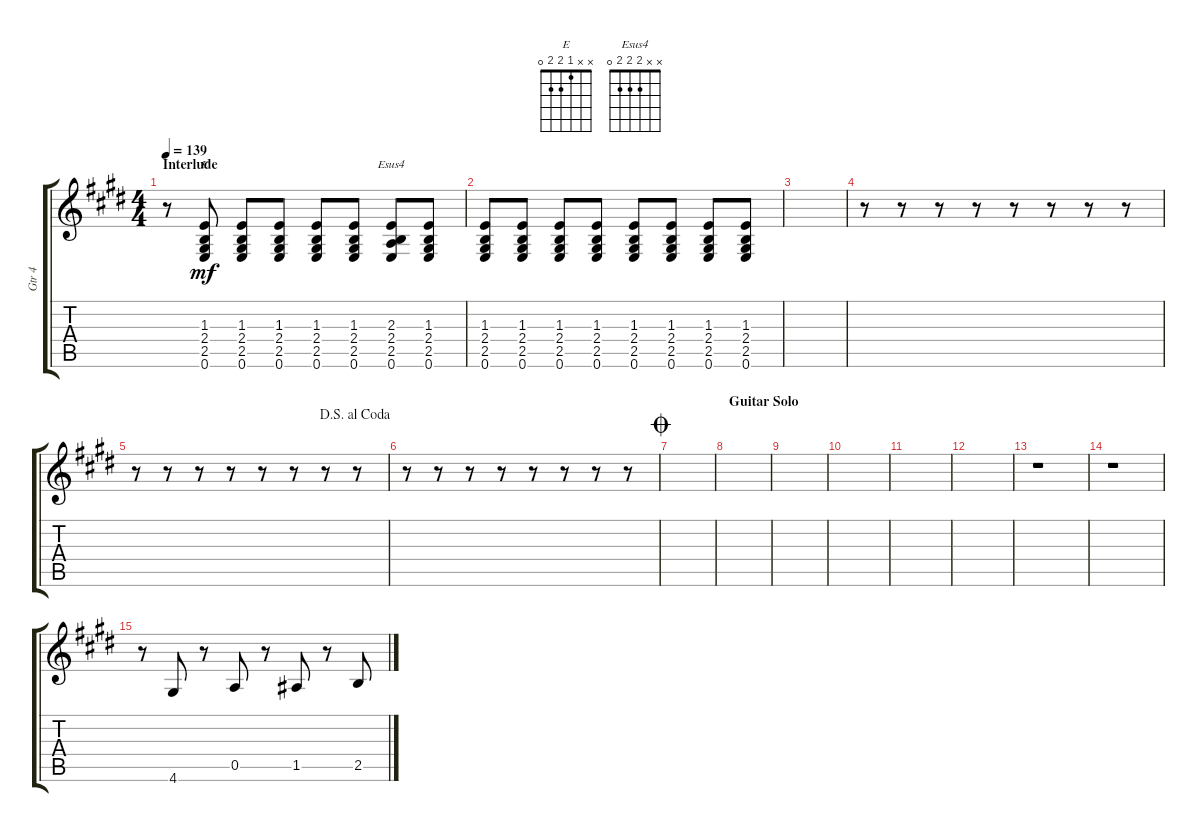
\track ("Gtr 4" "Gtr 4") {instrument acousticgrandpiano}
\staff {score tabs}
\tuning (E4 B3 G3 D4 A3 E3) {hide}
\chord ("E" x x 1 2 2 0)
\chord ("Esus4" x x 2 2 2 0)
\ts (4 4)
\section ("" "Interlude")
\tempo 139
\clef g2
\ks e
r.8{dy mf} (1.3 2.4 2.5 0.6).8{ch "E"} (1.3 2.4 2.5 0.6).8 (1.3 2.4 2.5 0.6).8 (1.3 2.4 2.5 0.6).8 (1.3 2.4 2.5 0.6).8 (2.3 2.4 2.5 0.6).8{ch "Esus4"} (1.3 2.4 2.5 0.6).8 |
(1.3 2.4 2.5 0.6).8 (1.3 2.4 2.5 0.6).8 (1.3 2.4 2.5 0.6).8 (1.3 2.4 2.5 0.6).8 (1.3 2.4 2.5 0.6).8 (1.3 2.4 2.5 0.6).8 (1.3 2.4 2.5 0.6).8 (1.3 2.4 2.5 0.6).8 |
|
r.8 r.8 r.8 r.8 r.8 r.8 r.8 r.8 |
\jump dalsegnoalcoda
r.8 r.8 r.8 r.8 r.8 r.8 r.8 r.8 |
r.8 r.8 r.8 r.8 r.8 r.8 r.8 r.8 |
\jump coda
|
\section ("" "Guitar Solo")
|
|
|
|
|
r.1 |
r.1 |
r.8 4.6.8 r.8 0.5.8 r.8 1.5.8 r.8 2.5.8
